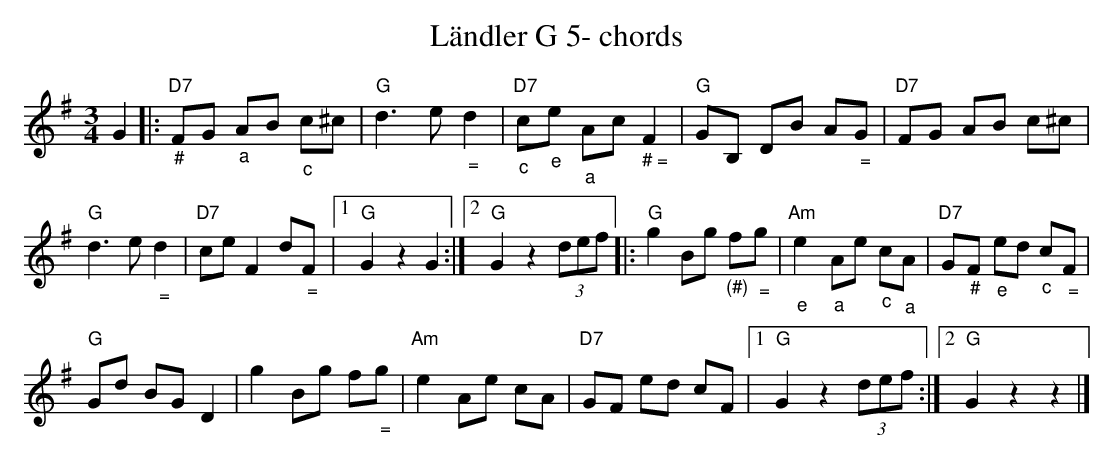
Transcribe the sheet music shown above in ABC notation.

X:1
T:L\"andler G 5- chords
M:3/4
L:1/8
K:Gmaj%%MIDI gchordon
G2 |: "D7""_#"FG "_a"AB "_c"c^c | "G"d3e"_ ="d2 | "D7""_c"c"_e"e "_a"Ac"_ # ="F2 | "G"GB, DB A"_ ="G | "D7"FG AB c^c |
"G"d3e"_ ="d2 | "D7"ce F2d"_ ="F |1 "G"G2z2G2 :|2 "G"G2z2 (3def |: "G"g2 Bg "_(#)"f"_ ="g | "Am""_e"e2 "_a"Ae "_c"c"_a"A | "D7"G"_#"F "_e"ed "_c"c"_ ="F |
"G"Gd BGD2 | g2Bg f"_ ="g | "Am"e2Ae cA | "D7"GF ed cF |1 "G"G2z2 (3def :|2 "G"G2z2z2 |]
